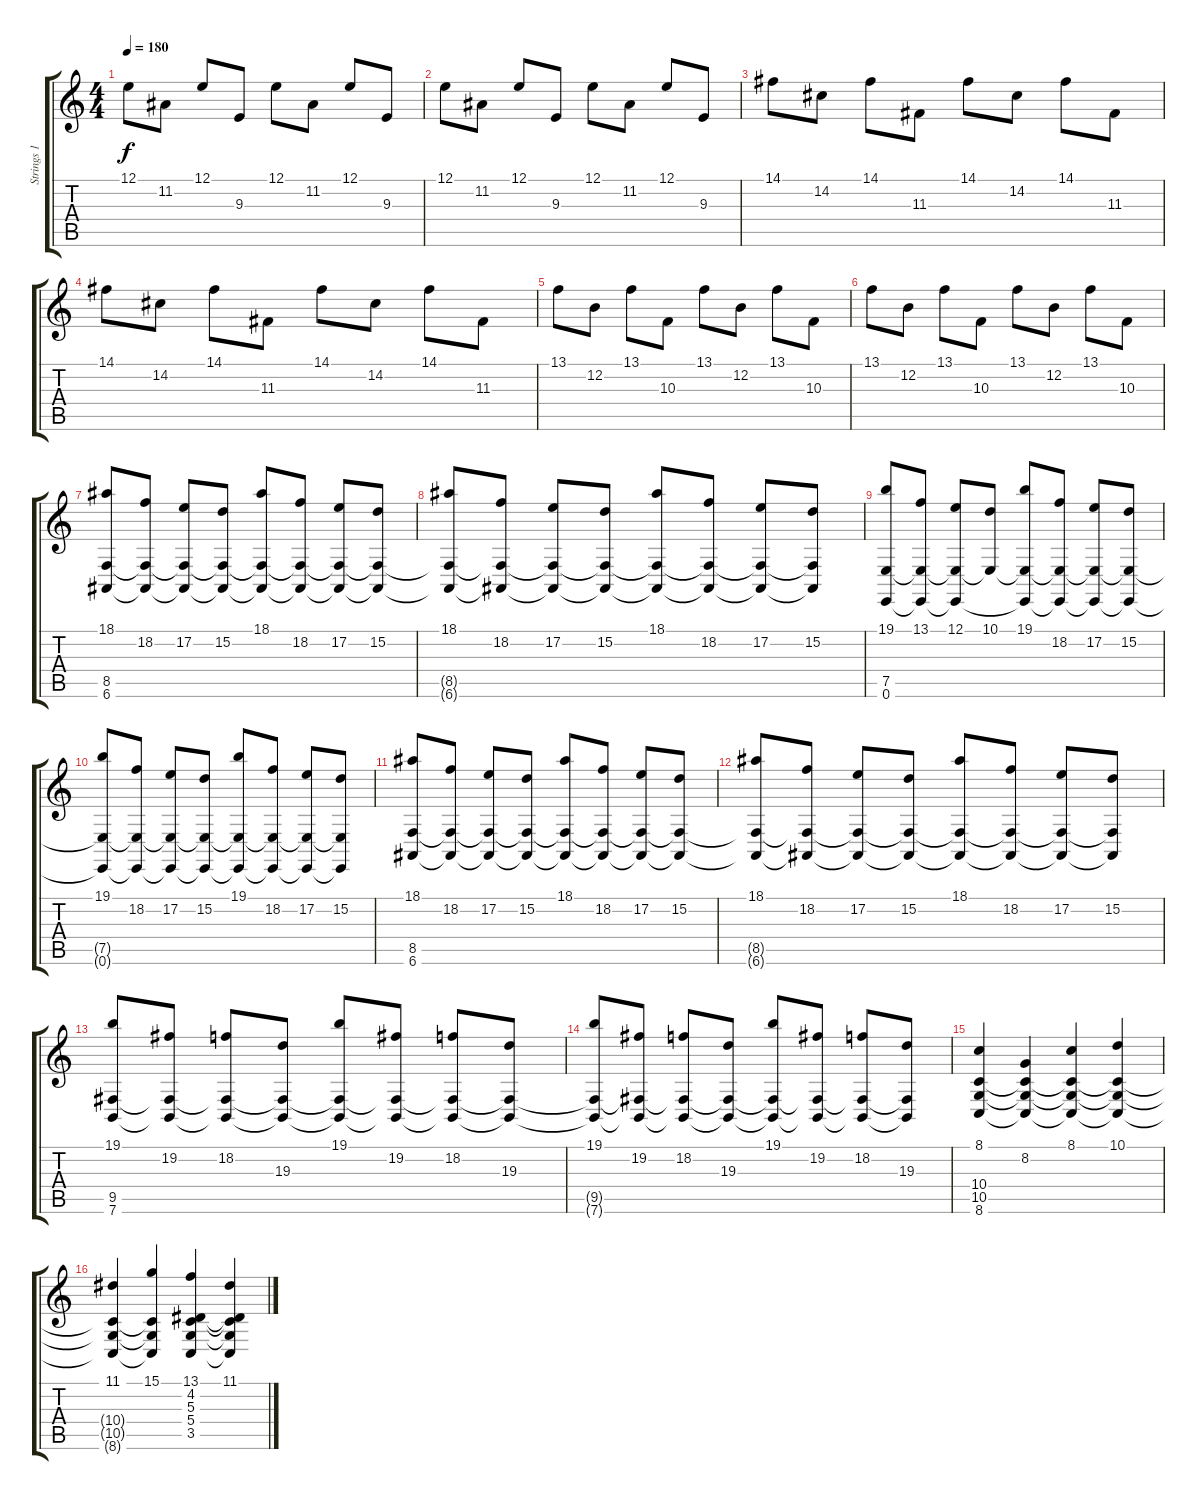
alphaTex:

\track ("Strings 1" "Strings 1") {instrument stringensemble1}
\staff {score tabs}
\tuning (E4 B3 G3 D3 A2 E2) {hide}
\ts (4 4)
\tempo 180
\clef g2
\ks c
12.1.8{dy f} 11.2.8 12.1.8 9.3.8 12.1.8 11.2.8 12.1.8 9.3.8 |
12.1.8 11.2.8 12.1.8 9.3.8 12.1.8 11.2.8 12.1.8 9.3.8 |
14.1.8 14.2.8 14.1.8 11.3.8 14.1.8 14.2.8 14.1.8 11.3.8 |
14.1.8 14.2.8 14.1.8 11.3.8 14.1.8 14.2.8 14.1.8 11.3.8 |
13.1.8 12.2.8 13.1.8 10.3.8 13.1.8 12.2.8 13.1.8 10.3.8 |
13.1.8 12.2.8 13.1.8 10.3.8 13.1.8 12.2.8 13.1.8 10.3.8 |
(18.1 8.5 6.6).8 (18.2 8.5{t} 6.6{t}).8 (17.2 8.5{t} 6.6{t}).8 (15.2 8.5{t} 6.6{t}).8 (18.1 8.5{t} 6.6{t}).8 (18.2 8.5{t} 6.6{t}).8 (17.2 8.5{t} 6.6{t}).8 (15.2 8.5{t} 6.6{t}).8 |
(18.1 8.5{t} 6.6{t}).8 (18.2 8.5{t} 6.6{t}).8 (17.2 8.5{t} 6.6{t}).8 (15.2 8.5{t} 6.6{t}).8 (18.1 8.5{t} 6.6{t}).8 (18.2 8.5{t} 6.6{t}).8 (17.2 8.5{t} 6.6{t}).8 (15.2 8.5{t} 6.6{t}).8 |
(19.1 7.5 0.6).8 (13.1 7.5{t} 0.6{t}).8 (12.1 7.5{t} 0.6{t}).8 (10.1 7.5{t}).8 (19.1 7.5{t} 0.6{t}).8 (18.2 7.5{t} 0.6{t}).8 (17.2 7.5{t} 0.6{t}).8 (15.2 7.5{t} 0.6{t}).8 |
(19.1 7.5{t} 0.6{t}).8 (18.2 7.5{t} 0.6{t}).8 (17.2 7.5{t} 0.6{t}).8 (15.2 7.5{t} 0.6{t}).8 (19.1 7.5{t} 0.6{t}).8 (18.2 7.5{t} 0.6{t}).8 (17.2 7.5{t} 0.6{t}).8 (15.2 7.5{t} 0.6{t}).8 |
(18.1 8.5 6.6).8 (18.2 8.5{t} 6.6{t}).8 (17.2 8.5{t} 6.6{t}).8 (15.2 8.5{t} 6.6{t}).8 (18.1 8.5{t} 6.6{t}).8 (18.2 8.5{t} 6.6{t}).8 (17.2 8.5{t} 6.6{t}).8 (15.2 8.5{t} 6.6{t}).8 |
(18.1 8.5{t} 6.6{t}).8 (18.2 8.5{t} 6.6{t}).8 (17.2 8.5{t} 6.6{t}).8 (15.2 8.5{t} 6.6{t}).8 (18.1 8.5{t} 6.6{t}).8 (18.2 8.5{t} 6.6{t}).8 (17.2 8.5{t} 6.6{t}).8 (15.2 8.5{t} 6.6{t}).8 |
(19.1 9.5 7.6).8 (19.2 9.5{t} 7.6{t}).8 (18.2 9.5{t} 7.6{t}).8 (19.3 9.5{t} 7.6{t}).8 (19.1 9.5{t} 7.6{t}).8 (19.2 9.5{t} 7.6{t}).8 (18.2 9.5{t} 7.6{t}).8 (19.3 9.5{t} 7.6{t}).8 |
(19.1 9.5{t} 7.6{t}).8 (19.2 9.5{t} 7.6{t}).8 (18.2 9.5{t} 7.6{t}).8 (19.3 9.5{t} 7.6{t}).8 (19.1 9.5{t} 7.6{t}).8 (19.2 9.5{t} 7.6{t}).8 (18.2 9.5{t} 7.6{t}).8 (19.3 9.5{t} 7.6{t}).8 |
(8.1 10.4 10.5 8.6).4 (8.2 10.4{t} 10.5{t} 8.6{t}).4 (8.1 10.4{t} 10.5{t} 8.6{t}).4 (10.1 10.4{t} 10.5{t} 8.6{t}).4 |
(11.1 10.4{t} 10.5{t} 8.6{t}).4 (15.1 10.4{t} 10.5{t} 8.6{t}).4 (13.1 4.2 5.3 5.4 3.5).4 (11.1 4.2{t} 5.3{t} 5.4{t} 3.5{t}).4
